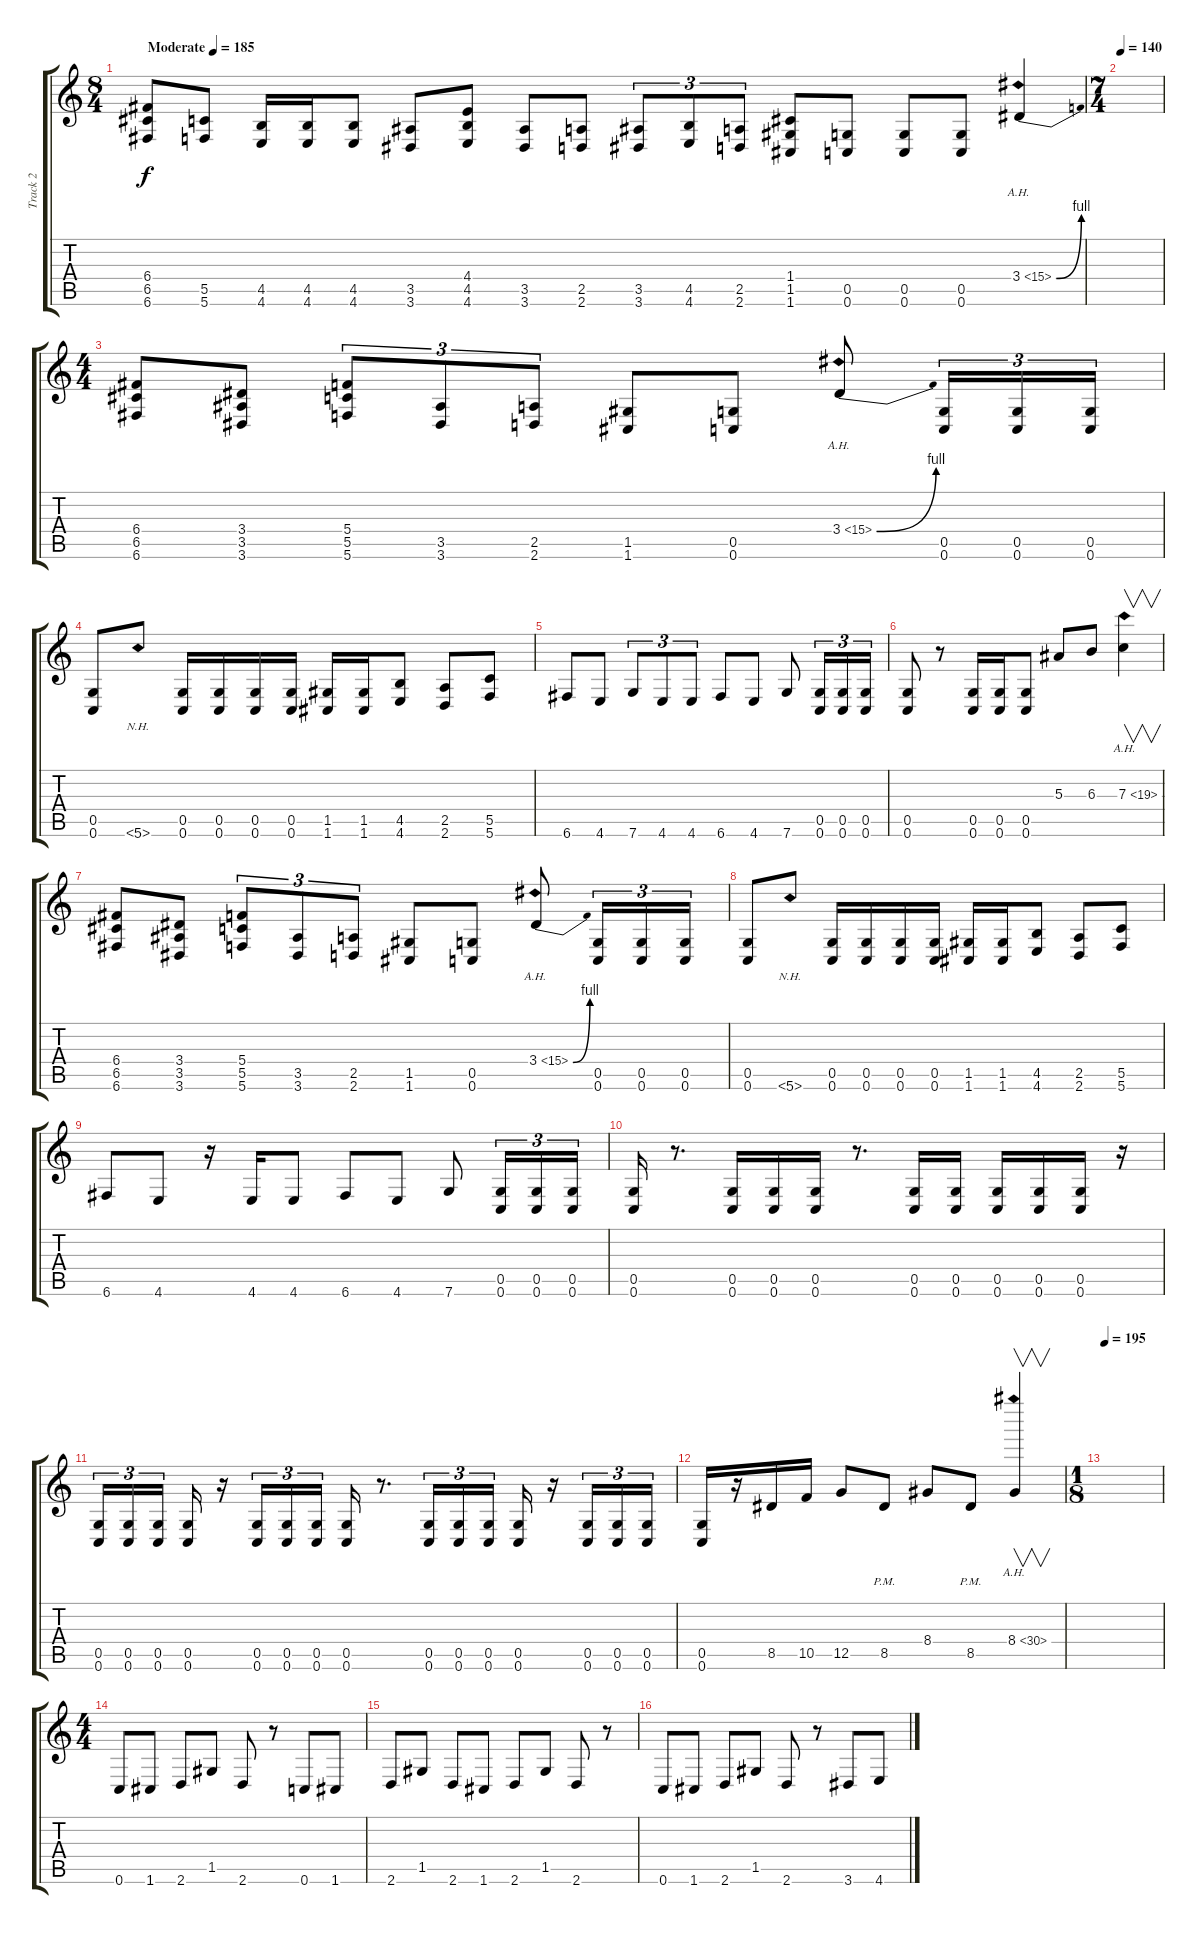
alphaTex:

\track ("Track 2" "Track 2") {instrument overdrivenguitar}
\staff {score tabs}
\tuning (D4 A3 F3 C3 G2 C2) {hide}
\ts (8 4)
\tempo (185 "Moderate")
\clef g2
\ks c
(6.4 6.5 6.6).8{dy f instrument overdrivenguitar} (5.5 5.6).8 (4.5 4.6).16 (4.5 4.6).16 (4.5 4.6).8 (3.5 3.6).8 (4.4 4.5 4.6).8 (3.5 3.6).8 (2.5 2.6).8 (3.5 3.6).8{tu (3 2)} (4.5 4.6).8{tu (3 2)} (2.5 2.6).8{tu (3 2)} (1.4 1.5 1.6).8 (0.5 0.6).8 (0.5 0.6).8 (0.5 0.6).8 3.4{be (bend 0 0 60 4) ah 12}.4 |
\ts (7 4)
\tempo 140
|
\ts (4 4)
(6.4 6.5 6.6).8 (3.4 3.5 3.6).8 (5.4 5.5 5.6).8{tu (3 2)} (3.5 3.6).8{tu (3 2)} (2.5 2.6).8{tu (3 2)} (1.5 1.6).8 (0.5 0.6).8 3.4{be (bend 0 0 60 4) ah 12}.8 (0.5 0.6).16{tu (3 2)} (0.5 0.6).16{tu (3 2)} (0.5 0.6).16{tu (3 2)} |
(0.5 0.6).8 5.6{nh}.8 (0.5 0.6).16 (0.5 0.6).16 (0.5 0.6).16 (0.5 0.6).16 (1.5 1.6).16 (1.5 1.6).16 (4.5 4.6).8 (2.5 2.6).8 (5.5 5.6).8 |
6.6.8 4.6.8 7.6.8{tu (3 2)} 4.6.8{tu (3 2)} 4.6.8{tu (3 2)} 6.6.8 4.6.8 7.6.8 (0.5 0.6).16{tu (3 2)} (0.5 0.6).16{tu (3 2)} (0.5 0.6).16{tu (3 2)} |
(0.5 0.6).8 r.8 (0.5 0.6).16 (0.5 0.6).16 (0.5 0.6).8 5.3.8 6.3.8 7.3{ah 12}.4{v} |
(6.4 6.5 6.6).8 (3.4 3.5 3.6).8 (5.4 5.5 5.6).8{tu (3 2)} (3.5 3.6).8{tu (3 2)} (2.5 2.6).8{tu (3 2)} (1.5 1.6).8 (0.5 0.6).8 3.4{be (bend 0 0 60 4) ah 12}.8 (0.5 0.6).16{tu (3 2)} (0.5 0.6).16{tu (3 2)} (0.5 0.6).16{tu (3 2)} |
(0.5 0.6).8 5.6{nh}.8 (0.5 0.6).16 (0.5 0.6).16 (0.5 0.6).16 (0.5 0.6).16 (1.5 1.6).16 (1.5 1.6).16 (4.5 4.6).8 (2.5 2.6).8 (5.5 5.6).8 |
6.6.8 4.6.8 r.16 4.6.16 4.6.8 6.6.8 4.6.8 7.6.8 (0.5 0.6).16{tu (3 2)} (0.5 0.6).16{tu (3 2)} (0.5 0.6).16{tu (3 2)} |
(0.5 0.6).16 r.8{d} (0.5 0.6).16 (0.5 0.6).16 (0.5 0.6).16 r.8{d} (0.5 0.6).16 (0.5 0.6).16 (0.5 0.6).16 (0.5 0.6).16 (0.5 0.6).16 r.16 |
(0.5 0.6).16{tu (3 2)} (0.5 0.6).16{tu (3 2)} (0.5 0.6).16{tu (3 2) beam splitsecondary} (0.5 0.6).16 r.16 (0.5 0.6).16{tu (3 2)} (0.5 0.6).16{tu (3 2)} (0.5 0.6).16{tu (3 2) beam splitsecondary} (0.5 0.6).16 r.8{d} (0.5 0.6).16{tu (3 2)} (0.5 0.6).16{tu (3 2)} (0.5 0.6).16{tu (3 2)} (0.5 0.6).16 r.16 (0.5 0.6).16{tu (3 2)} (0.5 0.6).16{tu (3 2)} (0.5 0.6).16{tu (3 2)} |
(0.5 0.6).16 r.16 8.5.16 10.5.16 12.5.8 8.5{pm}.8 8.4.8 8.5{pm}.8 8.4{ah 22}.4{v} |
\ts (1 8)
\tempo 195
|
\ts (4 4)
0.6.8 1.6.8 2.6.8 1.5.8 2.6.8 r.8 0.6.8 1.6.8 |
2.6.8 1.5.8 2.6.8 1.6.8 2.6.8 1.5.8 2.6.8 r.8 |
0.6.8 1.6.8 2.6.8 1.5.8 2.6.8 r.8 3.6.8 4.6.8
